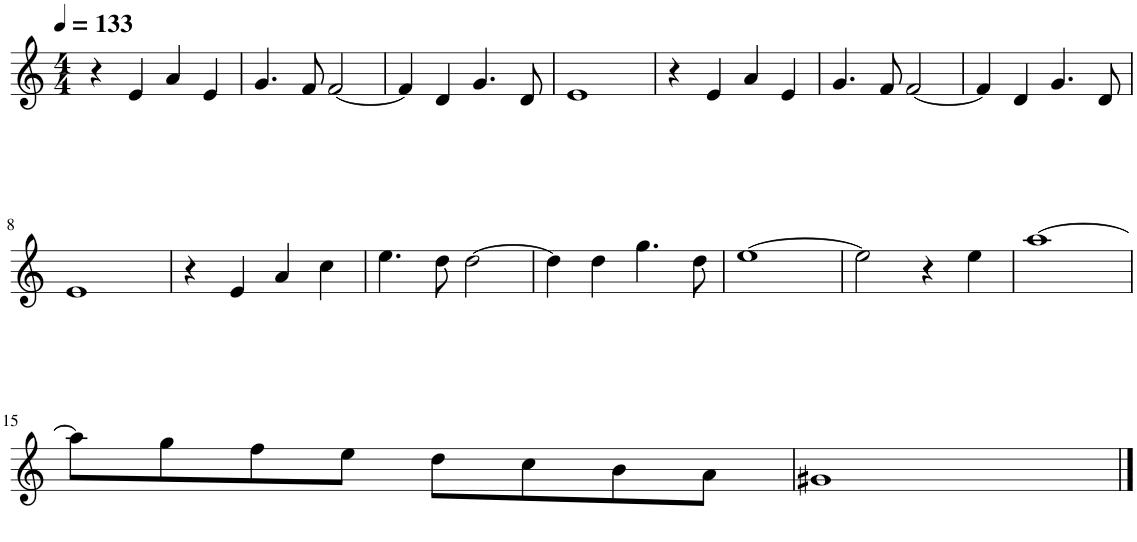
**kern
*part1
*staff1
*I"トロンボーン, 018d_m
*clefG2
*k[]
*M4/4
*MM133
=1
4r
4e/
4a/
4e/
=2
4.g/
8f/
[2f/
=3
4f/]
4d/
4.g/
8d/
=4
1e
=5
4r
4e/
4a/
4e/
=6
4.g/
8f/
[2f/
=7
4f/]
4d/
4.g/
8d/
!!LO:LB:g=z
=8
1e
=9
4r
4e/
4a/
4cc\
=10
4.ee\
8dd\
[2dd\
=11
4dd\]
4dd\
4.gg\
8dd\
=12
[1ee
=13
2ee\]
4r
4ee\
=14
[1aa
!!LO:LB:g=z
=15
8aa\L]
8gg\
8ff\
8ee\J
8dd\L
8cc\
8b\
8a\J
=16
1g#X
==
*-
